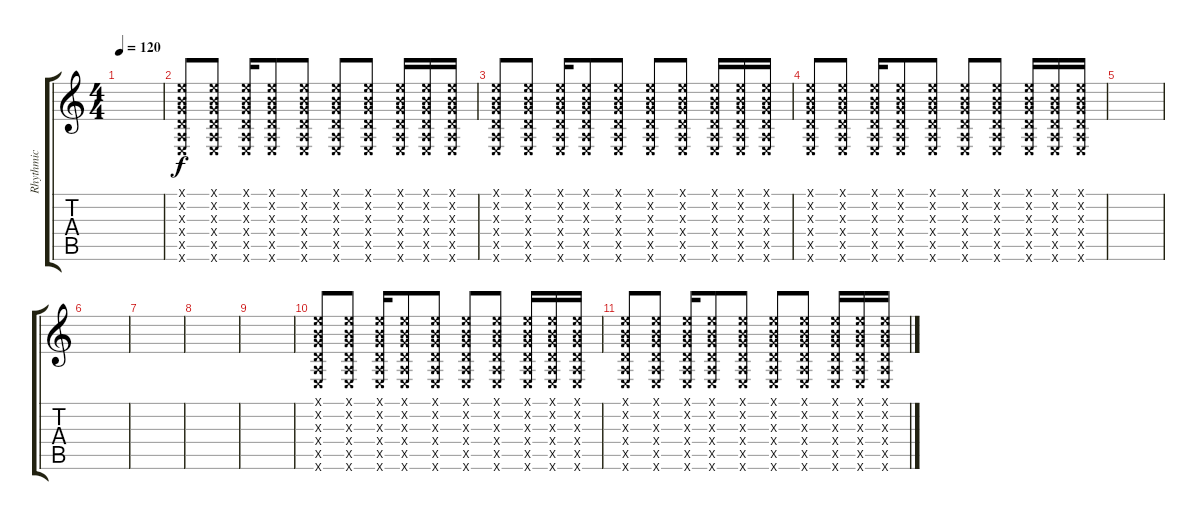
\track ("Rhythmic" "Rhythmic") {instrument distortionguitar}
\staff {score tabs}
\tuning (E4 B3 G3 D3 A2 E2) {hide}
\ts (4 4)
\tempo 120
\clef g2
\ks c
|
(0.1{x} 0.2{x} 0.3{x} 0.4{x} 0.5{x} 0.6{x}).8 (0.1{x} 0.2{x} 0.3{x} 0.4{x} 0.5{x} 0.6{x}).8 (0.1{x} 0.2{x} 0.3{x} 0.4{x} 0.5{x} 0.6{x}).16 (0.1{x} 0.2{x} 0.3{x} 0.4{x} 0.5{x} 0.6{x}).8 (0.1{x} 0.2{x} 0.3{x} 0.4{x} 0.5{x} 0.6{x}).8 (0.1{x} 0.2{x} 0.3{x} 0.4{x} 0.5{x} 0.6{x}).8 (0.1{x} 0.2{x} 0.3{x} 0.4{x} 0.5{x} 0.6{x}).8 (0.1{x} 0.2{x} 0.3{x} 0.4{x} 0.5{x} 0.6{x}).16 (0.1{x} 0.2{x} 0.3{x} 0.4{x} 0.5{x} 0.6{x}).16 (0.1{x} 0.2{x} 0.3{x} 0.4{x} 0.5{x} 0.6{x}).16 |
(0.1{x} 0.2{x} 0.3{x} 0.4{x} 0.5{x} 0.6{x}).8 (0.1{x} 0.2{x} 0.3{x} 0.4{x} 0.5{x} 0.6{x}).8 (0.1{x} 0.2{x} 0.3{x} 0.4{x} 0.5{x} 0.6{x}).16 (0.1{x} 0.2{x} 0.3{x} 0.4{x} 0.5{x} 0.6{x}).8 (0.1{x} 0.2{x} 0.3{x} 0.4{x} 0.5{x} 0.6{x}).8 (0.1{x} 0.2{x} 0.3{x} 0.4{x} 0.5{x} 0.6{x}).8 (0.1{x} 0.2{x} 0.3{x} 0.4{x} 0.5{x} 0.6{x}).8 (0.1{x} 0.2{x} 0.3{x} 0.4{x} 0.5{x} 0.6{x}).16 (0.1{x} 0.2{x} 0.3{x} 0.4{x} 0.5{x} 0.6{x}).16 (0.1{x} 0.2{x} 0.3{x} 0.4{x} 0.5{x} 0.6{x}).16 |
(0.1{x} 0.2{x} 0.3{x} 0.4{x} 0.5{x} 0.6{x}).8 (0.1{x} 0.2{x} 0.3{x} 0.4{x} 0.5{x} 0.6{x}).8 (0.1{x} 0.2{x} 0.3{x} 0.4{x} 0.5{x} 0.6{x}).16 (0.1{x} 0.2{x} 0.3{x} 0.4{x} 0.5{x} 0.6{x}).8 (0.1{x} 0.2{x} 0.3{x} 0.4{x} 0.5{x} 0.6{x}).8 (0.1{x} 0.2{x} 0.3{x} 0.4{x} 0.5{x} 0.6{x}).8 (0.1{x} 0.2{x} 0.3{x} 0.4{x} 0.5{x} 0.6{x}).8 (0.1{x} 0.2{x} 0.3{x} 0.4{x} 0.5{x} 0.6{x}).16 (0.1{x} 0.2{x} 0.3{x} 0.4{x} 0.5{x} 0.6{x}).16 (0.1{x} 0.2{x} 0.3{x} 0.4{x} 0.5{x} 0.6{x}).16 |
|
|
|
|
|
(0.1{x} 0.2{x} 0.3{x} 0.4{x} 0.5{x} 0.6{x}).8 (0.1{x} 0.2{x} 0.3{x} 0.4{x} 0.5{x} 0.6{x}).8 (0.1{x} 0.2{x} 0.3{x} 0.4{x} 0.5{x} 0.6{x}).16 (0.1{x} 0.2{x} 0.3{x} 0.4{x} 0.5{x} 0.6{x}).8 (0.1{x} 0.2{x} 0.3{x} 0.4{x} 0.5{x} 0.6{x}).8 (0.1{x} 0.2{x} 0.3{x} 0.4{x} 0.5{x} 0.6{x}).8 (0.1{x} 0.2{x} 0.3{x} 0.4{x} 0.5{x} 0.6{x}).8 (0.1{x} 0.2{x} 0.3{x} 0.4{x} 0.5{x} 0.6{x}).16 (0.1{x} 0.2{x} 0.3{x} 0.4{x} 0.5{x} 0.6{x}).16 (0.1{x} 0.2{x} 0.3{x} 0.4{x} 0.5{x} 0.6{x}).16 |
(0.1{x} 0.2{x} 0.3{x} 0.4{x} 0.5{x} 0.6{x}).8 (0.1{x} 0.2{x} 0.3{x} 0.4{x} 0.5{x} 0.6{x}).8 (0.1{x} 0.2{x} 0.3{x} 0.4{x} 0.5{x} 0.6{x}).16 (0.1{x} 0.2{x} 0.3{x} 0.4{x} 0.5{x} 0.6{x}).8 (0.1{x} 0.2{x} 0.3{x} 0.4{x} 0.5{x} 0.6{x}).8 (0.1{x} 0.2{x} 0.3{x} 0.4{x} 0.5{x} 0.6{x}).8 (0.1{x} 0.2{x} 0.3{x} 0.4{x} 0.5{x} 0.6{x}).8 (0.1{x} 0.2{x} 0.3{x} 0.4{x} 0.5{x} 0.6{x}).16 (0.1{x} 0.2{x} 0.3{x} 0.4{x} 0.5{x} 0.6{x}).16 (0.1{x} 0.2{x} 0.3{x} 0.4{x} 0.5{x} 0.6{x}).16
